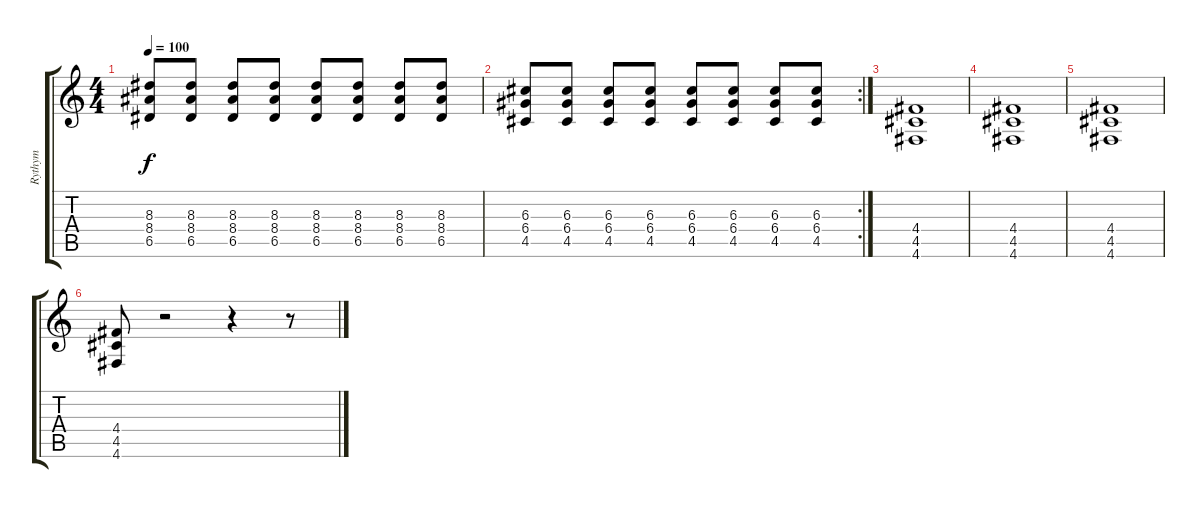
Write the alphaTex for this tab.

\track ("Rythym" "Rythym") {instrument acousticguitarsteel}
\staff {score tabs}
\tuning (E4 B3 G3 D3 A2 D2) {hide}
\ts (4 4)
\tempo 100
\clef g2
\ks c
(8.3 8.4 6.5).8{dy f} (8.3 8.4 6.5).8 (8.3 8.4 6.5).8 (8.3 8.4 6.5).8 (8.3 8.4 6.5).8 (8.3 8.4 6.5).8 (8.3 8.4 6.5).8 (8.3 8.4 6.5).8 |
\rc 2
(6.3 6.4 4.5).8 (6.3 6.4 4.5).8 (6.3 6.4 4.5).8 (6.3 6.4 4.5).8 (6.3 6.4 4.5).8 (6.3 6.4 4.5).8 (6.3 6.4 4.5).8 (6.3 6.4 4.5).8 |
(4.4 4.5 4.6).1 |
(4.4 4.5 4.6).1 |
(4.4 4.5 4.6).1 |
(4.4 4.5 4.6).8 r.2 r.4 r.8
